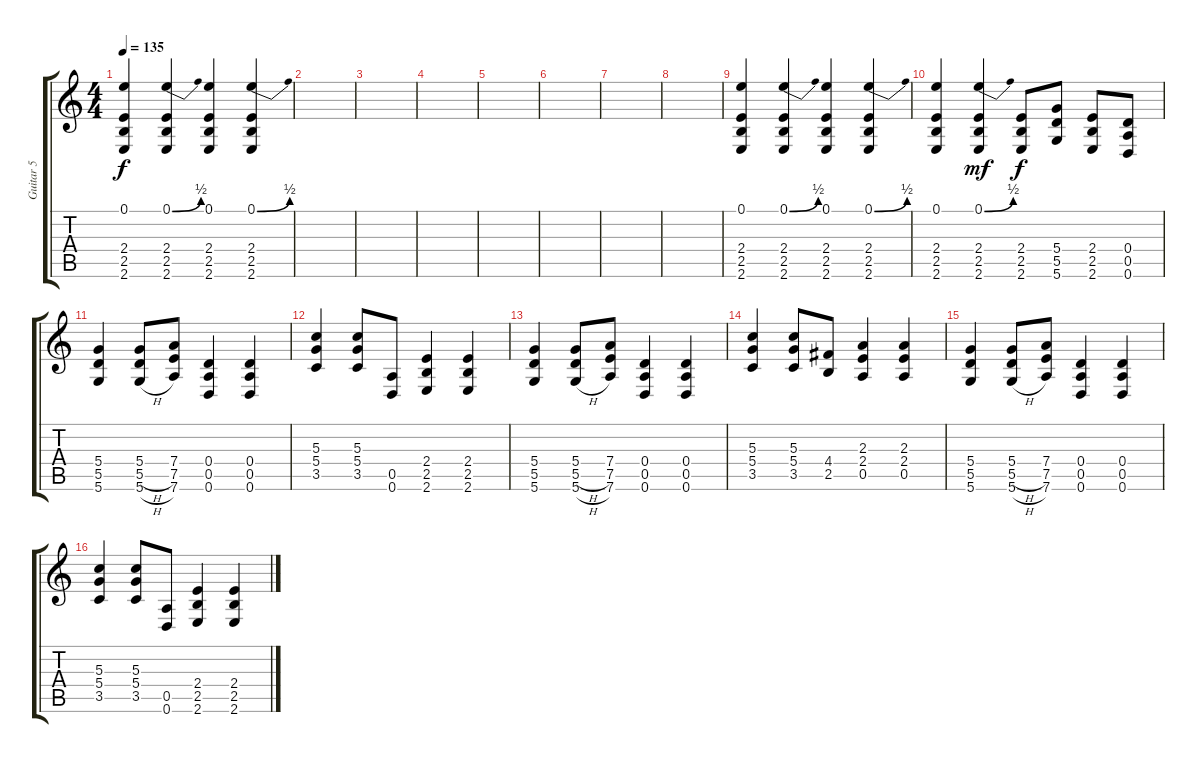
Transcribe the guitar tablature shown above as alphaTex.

\track ("Guitar 5" "Guitar 5") {instrument distortionguitar}
\staff {score tabs}
\tuning (E4 B3 G3 D3 A2 D2) {hide}
\ts (4 4)
\tempo 135
\clef g2
\ks c
(0.1 2.4 2.5 2.6).4{dy f} (0.1{be (bend 0 0 60 2)} 2.4 2.5 2.6).4 (0.1 2.4 2.5 2.6).4 (0.1{be (bend 0 0 60 2)} 2.4 2.5 2.6).4 |
|
|
|
|
|
|
|
(0.1 2.4 2.5 2.6).4 (0.1{be (bend 0 0 60 2)} 2.4 2.5 2.6).4 (0.1 2.4 2.5 2.6).4 (0.1{be (bend 0 0 60 2)} 2.4 2.5 2.6).4 |
(0.1 2.4 2.5 2.6).4 (0.1{be (bend 0 0 60 2)} 2.4 2.5 2.6).4{dy mf} (2.4 2.5 2.6).8{dy f} (5.4 5.5 5.6).8 (2.4 2.5 2.6).8 (0.4 0.5 0.6).8 |
(5.4 5.5 5.6).4 (5.4 5.5{h} 5.6{h}).8 (7.4 7.5 7.6).8 (0.4 0.5 0.6).4 (0.4 0.5 0.6).4 |
(5.3 5.4 3.5).4 (5.3 5.4 3.5).8 (0.5 0.6).8 (2.4 2.5 2.6).4 (2.4 2.5 2.6).4 |
(5.4 5.5 5.6).4 (5.4 5.5{h} 5.6{h}).8 (7.4 7.5 7.6).8 (0.4 0.5 0.6).4 (0.4 0.5 0.6).4 |
(5.3 5.4 3.5).4 (5.3 5.4 3.5).8 (4.4 2.5).8 (2.3 2.4 0.5).4 (2.3 2.4 0.5).4 |
(5.4 5.5 5.6).4 (5.4 5.5{h} 5.6{h}).8 (7.4 7.5 7.6).8 (0.4 0.5 0.6).4 (0.4 0.5 0.6).4 |
(5.3 5.4 3.5).4 (5.3 5.4 3.5).8 (0.5 0.6).8 (2.4 2.5 2.6).4 (2.4 2.5 2.6).4
